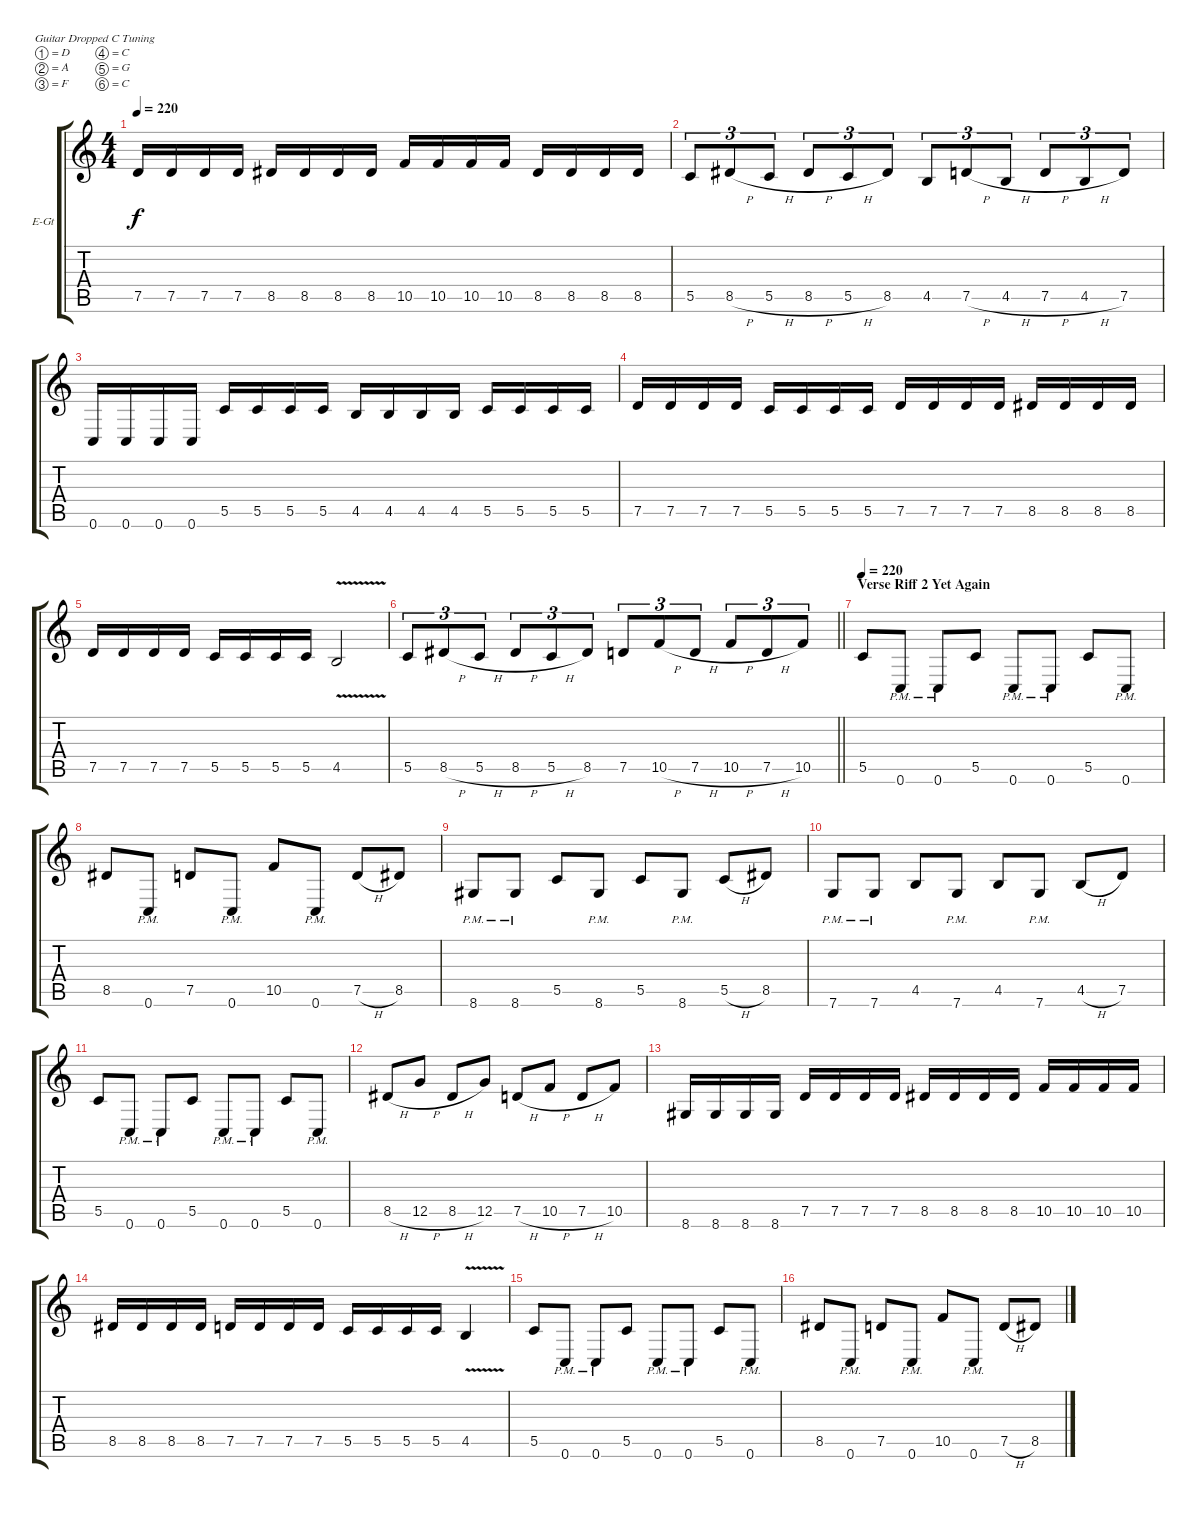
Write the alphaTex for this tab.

\bracketExtendMode groupsimilarinstruments
\firstSystemTrackNameOrientation horizontal
\otherSystemsTrackNameOrientation horizontal
\track ("Right Guitar" "E-Gt") {instrument distortionguitar}
\staff {score tabs}
\tuning (D4 A3 F3 C3 G2 C2)
\ts (4 4)
\tempo 220
\clef g2
\ks c
7.5.16{dy f} 7.5.16 7.5.16 7.5.16 8.5.16 8.5.16 8.5.16 8.5.16 10.5.16 10.5.16 10.5.16 10.5.16 8.5.16 8.5.16 8.5.16 8.5.16 |
5.5.8{tu (3 2)} 8.5{h}.8{tu (3 2)} 5.5{h}.8{tu (3 2)} 8.5{h}.8{tu (3 2)} 5.5{h}.8{tu (3 2)} 8.5.8{tu (3 2)} 4.5.8{tu (3 2)} 7.5{h}.8{tu (3 2)} 4.5{h}.8{tu (3 2)} 7.5{h}.8{tu (3 2)} 4.5{h}.8{tu (3 2)} 7.5.8{tu (3 2)} |
0.6.16 0.6.16 0.6.16 0.6.16 5.5.16 5.5.16 5.5.16 5.5.16 4.5.16 4.5.16 4.5.16 4.5.16 5.5.16 5.5.16 5.5.16 5.5.16 |
7.5.16 7.5.16 7.5.16 7.5.16 5.5.16 5.5.16 5.5.16 5.5.16 7.5.16 7.5.16 7.5.16 7.5.16 8.5.16 8.5.16 8.5.16 8.5.16 |
7.5.16 7.5.16 7.5.16 7.5.16 5.5.16 5.5.16 5.5.16 5.5.16 4.5{v}.2 |
\barLineRight lightlight
5.5.8{tu (3 2)} 8.5{h}.8{tu (3 2)} 5.5{h}.8{tu (3 2)} 8.5{h}.8{tu (3 2)} 5.5{h}.8{tu (3 2)} 8.5.8{tu (3 2)} 7.5.8{tu (3 2)} 10.5{h}.8{tu (3 2)} 7.5{h}.8{tu (3 2)} 10.5{h}.8{tu (3 2)} 7.5{h}.8{tu (3 2)} 10.5.8{tu (3 2)} |
\section ("" "Verse Riff 2 Yet Again")
\tempo 220
5.5.8 0.6{pm}.8 0.6{pm}.8 5.5.8 0.6{pm}.8 0.6{pm}.8 5.5.8 0.6{pm}.8 |
8.5.8 0.6{pm}.8 7.5.8 0.6{pm}.8 10.5.8 0.6{pm}.8 7.5{h}.8 8.5.8 |
8.6{pm}.8 8.6{pm}.8 5.5.8 8.6{pm}.8 5.5.8 8.6{pm}.8 5.5{h}.8 8.5.8 |
7.6{pm}.8 7.6{pm}.8 4.5.8 7.6{pm}.8 4.5.8 7.6{pm}.8 4.5{h}.8 7.5.8 |
5.5.8 0.6{pm}.8 0.6{pm}.8 5.5.8 0.6{pm}.8 0.6{pm}.8 5.5.8 0.6{pm}.8 |
8.5{h}.8 12.5{h}.8 8.5{h}.8 12.5.8 7.5{h}.8 10.5{h}.8 7.5{h}.8 10.5.8 |
8.6.16 8.6.16 8.6.16 8.6.16 7.5.16 7.5.16 7.5.16 7.5.16 8.5.16 8.5.16 8.5.16 8.5.16 10.5.16 10.5.16 10.5.16 10.5.16 |
8.5.16 8.5.16 8.5.16 8.5.16 7.5.16 7.5.16 7.5.16 7.5.16 5.5.16 5.5.16 5.5.16 5.5.16 4.5{v}.4 |
5.5.8 0.6{pm}.8 0.6{pm}.8 5.5.8 0.6{pm}.8 0.6{pm}.8 5.5.8 0.6{pm}.8 |
8.5.8 0.6{pm}.8 7.5.8 0.6{pm}.8 10.5.8 0.6{pm}.8 7.5{h}.8 8.5.8
